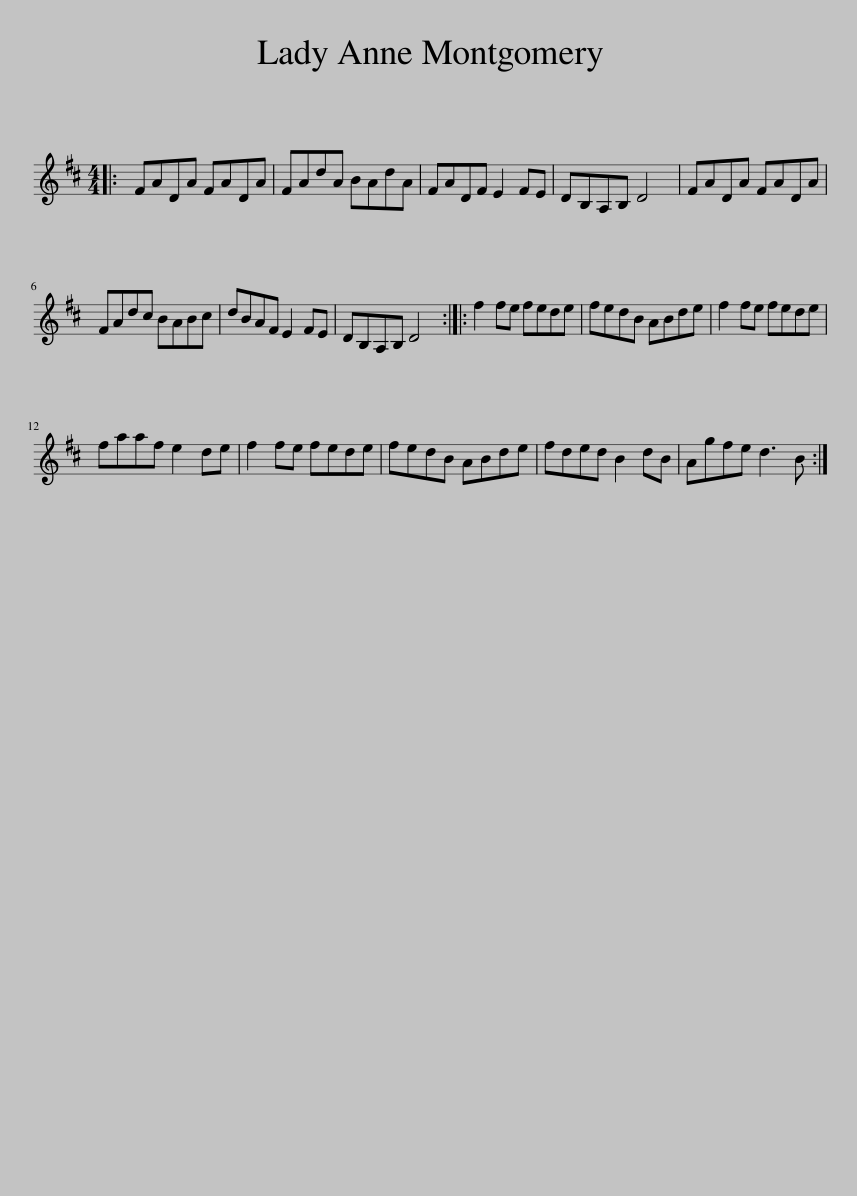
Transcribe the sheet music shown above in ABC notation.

X:1
L:1/8
M:4/4
I:linebreak $
K:D
V:1 treble
V:1
|: FADA FADA | FAdA BAdA | FADF E2 FE | DB,A,B, D4 | FADA FADA |$ %5
 FAdc BABc | dBAF E2 FE | DB,A,B, D4 :: f2 fe fede | fedB ABde | %10
 f2 fe fede |$ faaf e2 de | f2 fe fede | fedB ABde | fded B2 dB | %15
 Agfe d3 B :| %16
